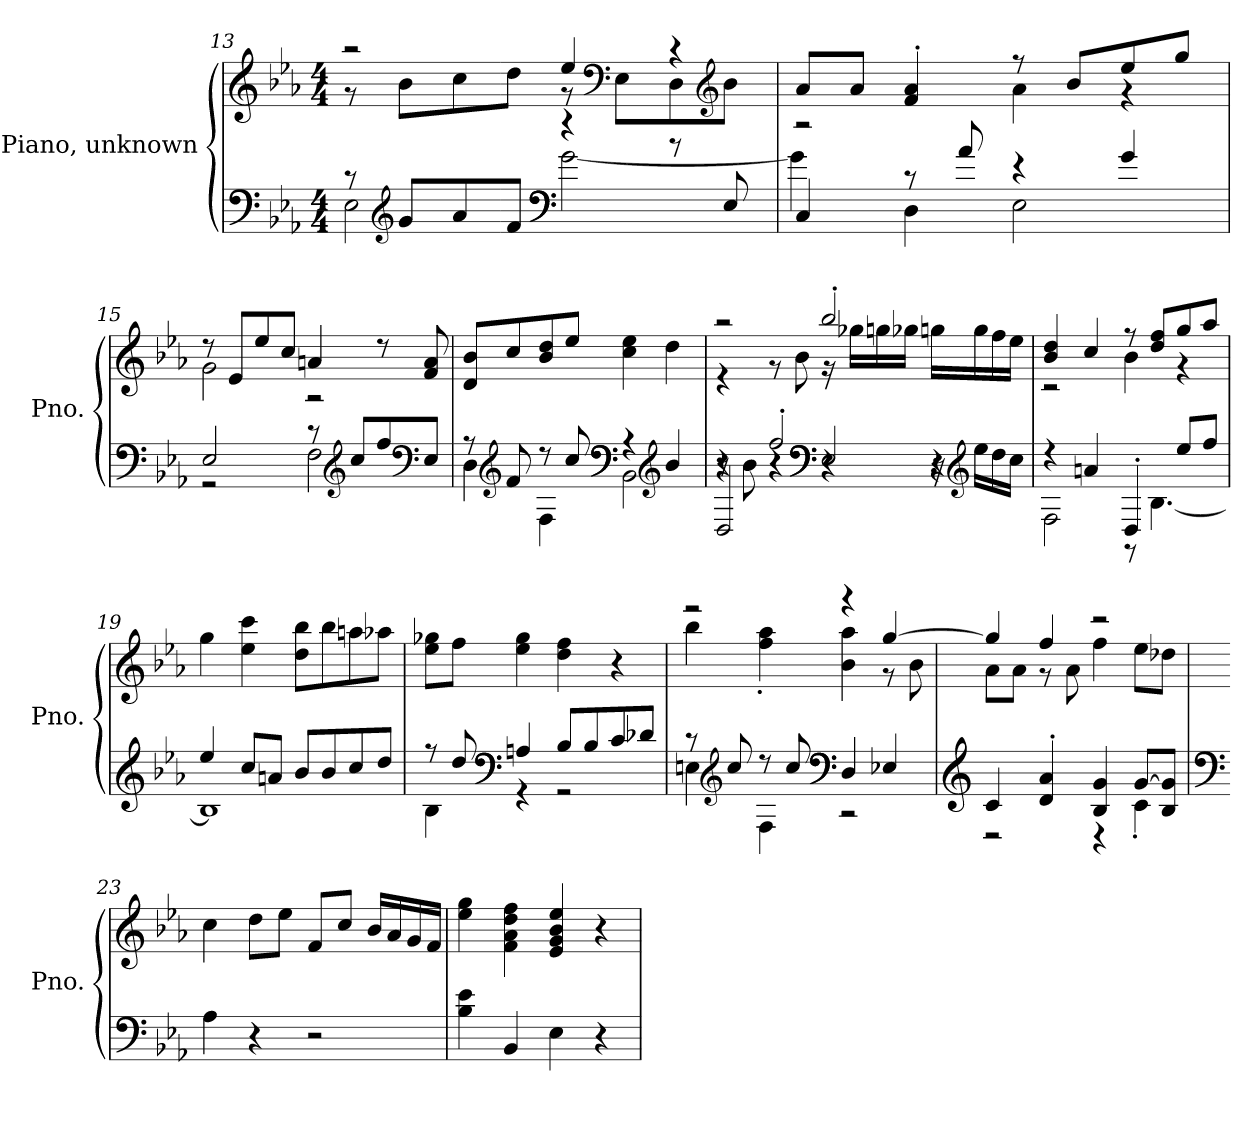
**kern	**kern
*part1	*part1
*staff2	*staff1
*I"Piano, unknown	*
*I'Pno.	*
*clefF4	*clefG2
*k[b-e-a-]	*k[b-e-a-]
*M4/4	*M4/4
=13	=13
*^	*^
8r	2E-\	2r	8r
*clefG2	*	*	*
8g/L	.	.	8b-\L
8a-/	.	.	8cc\
8f/J	.	.	8dd\J
*clefF4	*	*	*
4r	[2g\	4ee-/	8r
*	*	*clefF4	*
.	.	.	8E-\L
8r	.	4r	8D\
*	*	*clefG2	*
8E-/	.	.	8b-\J
!!LO:LB:g=z	!!
=14	=14	=14	=14
4C/	4g\]	8a-/L	2r
.	.	8a-/J	.
8r	4D\	4f/' 4a-/'	.
8a-/	.	.	.
4r	2E-\	8r	4a-\
.	.	8b-/L	.
4g/	.	8ee-/	4r
.	.	8gg/J	.
=15	=15	=15	=15
2E-/	2r	8r	2g\
.	.	8e-/L	.
.	.	8ee-/	.
.	.	8cc/J	.
8r	2F\	4an/	2r
*clefG2	*	*	*
8cc/L	.	.	.
8ff/	.	8r	.
*clefF4	*	*	*
8E-/J	.	8f/ 8a/	.
*	*	*v	*v
=16	=16	=16
8r	4D\	8d/ 8b-/L
*clefG2	*	*
8f/	.	8cc/
8r	4F\	8b-/ 8dd/
8cc/	.	8ee-/J
*clefF4	*	*
4r	2BB-\	4cc\ 4ee-\
*clefG2	*	*
4b-/	.	4dd\
!!LO:LB:g=z
=17	=17	=17
*	*^	*^
4r	8r	2D/	2r	4r
.	8b-\	.	.	.
2ff'/	4r	.	.	8r
.	.	.	.	8b-\
*clefF4	*	*	*	*
.	4r	2E-/	2bb-'/	16r
.	.	.	.	16gg-X\LL
.	.	.	.	16ggn\
.	.	.	.	16gg-X\JJ
4r	16r	.	.	16ggn\LL
*clefG2	*	*	*	*
.	16ee-\LL	.	.	16gg\
.	16dd\	.	.	16ff\
.	16cc\JJ	.	.	16ee-\JJ
*	*v	*v	*	*
=18	=18	=18	=18
4r	2F\	4b-/ 4dd/	2r
4an/	.	4cc/	.
4D'/	8r	8r	4b-\
.	[4.B-\	8dd/ 8ff/L	.
8ee-/L	.	8gg/	4r
8ff/J	.	8aa-/J	.
*	*	*v	*v
=19	=19	=19
4ee-/	1B-]	4gg\
8cc/L	.	4ee-\ 4ccc\
8an/J	.	.
8b-/L	.	8dd\ 8bb-\L
8b-/	.	8bb-\
8cc/	.	8aan\
8dd/J	.	8aa-X\J
!!LO:PB:g=z
=20	=20	=20
8r	4B-\	8ee-\ 8gg-X\L
8dd/	.	8ff\J
*clefF4	*	*
4An/	4r	4ee-\ 4gg-\
8B-/L	2r	4dd\ 4ff\
8B-/	.	.
8c/	.	4r
8d-X/J	.	.
=21	=21	=21
*	*	*^
8r	4En\	2r	4bb-\
*clefG2	*	*	*
8cc/	.	.	.
8r	4F\	.	4ff\' 4aa-\'
8cc/	.	.	.
*clefF4	*	*	*
4D/	2r	4r	4b-\ 4aa-\
4E-X/	.	[4gg/	8r
.	.	.	8b-\
=22	=22	=22	=22
*clefG2	*	*	*
4c/	2r	4gg/]	8a-\L
.	.	.	8a-\J
4d/' 4a-/'	.	4ff/	8r
.	.	.	8a-\
4B-/ 4g/	4r	2r	4ff\
[8g/L	4c'\	.	8ee-\L
8B-/ 8g/]J	.	.	8dd-X\J
*v	*v	*	*
*	*v	*v
!!LO:LB:g=z
=23	=23
*clefF4	*
4A-\	4cc\
4r	8dd\L
.	8ee-\J
2r	8f/L
.	8cc/J
.	16b-/LL
.	16a-/
.	16g/
.	16f/JJ
=24	=24
4B-\ 4e-\	4ee-\ 4gg\
4BB-/	4f\ 4a-\ 4dd\ 4ff\
4E-\	4e-/ 4g/ 4b-/ 4ee-/
4r	4r
=	=
*-	*-
